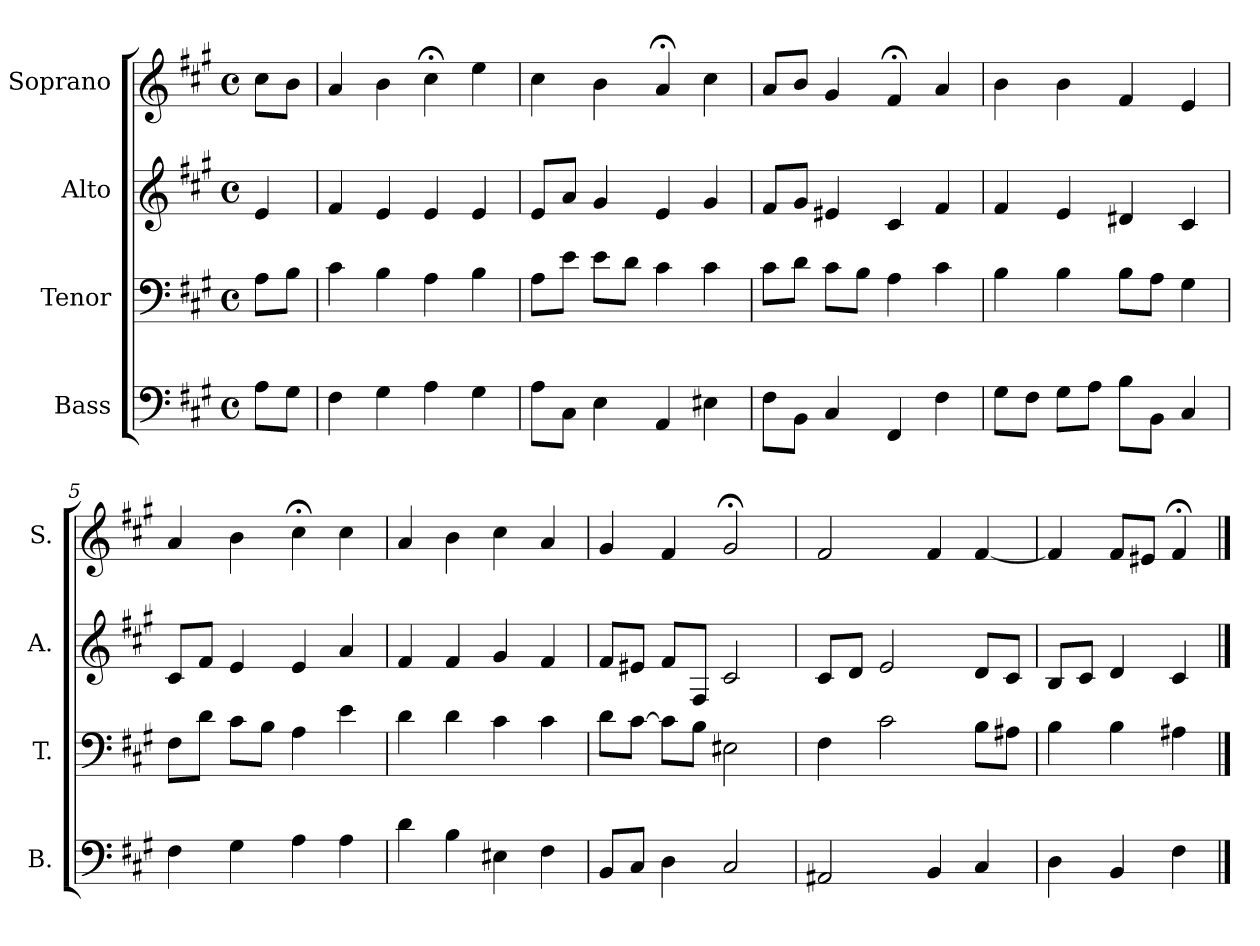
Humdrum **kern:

**kern	**kern	**kern	**kern
*part4	*part3	*part2	*part1
*staff4	*staff3	*staff2	*staff1
*I"Bass	*I"Tenor	*I"Alto	*I"Soprano
*I'B.	*I'T.	*I'A.	*I'S.
*clefF4	*clefF4	*clefG2	*clefG2
*k[f#c#g#]	*k[f#c#g#]	*k[f#c#g#]	*k[f#c#g#]
*f#:	*f#:	*f#:	*f#:
*M4/4	*M4/4	*M4/4	*M4/4
*met(c)	*met(c)	*met(c)	*met(c)
=	=	=	=
8A\L	8A\L	4e/	8cc#\L
8G#\J	8B\J	.	8b\J
=1	=1	=1	=1
4F#\	4c#\	4f#/	4a/
4G#\	4B\	4e/	4b\
4A\	4A\	4e/	4cc#;<\
4G#\	4B\	4e/	4ee\
=2	=2	=2	=2
8A\L	8A\L	8e/L	4cc#\
8C#\J	8e\J	8a/J	.
4E\	8e\L	4g#/	4b\
.	8d\J	.	.
4AA/	4c#\	4e/	4a;</
4E#X\	4c#\	4g#/	4cc#\
!!LO:LB:g=z
=3	=3	=3	=3
8F#\L	8c#\L	8f#/L	8a/L
8BB\J	8d\J	8g#/J	8b/J
4C#/	8c#\L	4e#X/	4g#/
.	8B\J	.	.
4FF#/	4A\	4c#/	4f#;</
4F#\	4c#\	4f#/	4a/
=4	=4	=4	=4
8G#\L	4B\	4f#/	4b\
8F#\J	.	.	.
8G#\L	4B\	4e/	4b\
8A\J	.	.	.
8B\L	8B\L	4d#X/	4f#/
8BB\J	8A\J	.	.
4C#/	4G#\	4c#/	4e/
=5	=5	=5	=5
4F#\	8F#\L	8c#/L	4a/
.	8d\J	8f#/J	.
4G#\	8c#\L	4e/	4b\
.	8B\J	.	.
4A\	4A\	4e/	4cc#;<\
4A\	4e\	4a/	4cc#\
!!LO:LB:g=z
=6	=6	=6	=6
4d\	4d\	4f#/	4a/
4B\	4d\	4f#/	4b\
4E#X\	4c#\	4g#/	4cc#\
4F#\	4c#\	4f#/	4a/
=7	=7	=7	=7
8BB/L	8d\L	8f#/L	4g#/
8C#/J	[8c#\J	8e#X/J	.
4D\	8c#\L]	8f#/L	4f#/
.	8B\J	8F#/J	.
2C#/	2E#X\	2c#/	2g#;</
=8	=8	=8	=8
2AA#X/	4F#\	8c#/L	2f#/
.	.	8d/J	.
.	2c#\	2e/	.
4BB/	.	.	4f#/
4C#/	8B\L	8d/L	[4f#/
.	8A#X\J	8c#/J	.
=9	=9	=9	=9
4D\	4B\	8B/L	4f#/]
.	.	8c#/J	.
4BB/	4B\	4d/	8f#/L
.	.	.	8e#X/J
4F#\	4A#X\	4c#/	4f#;</
==	==	==	==
*-	*-	*-	*-
